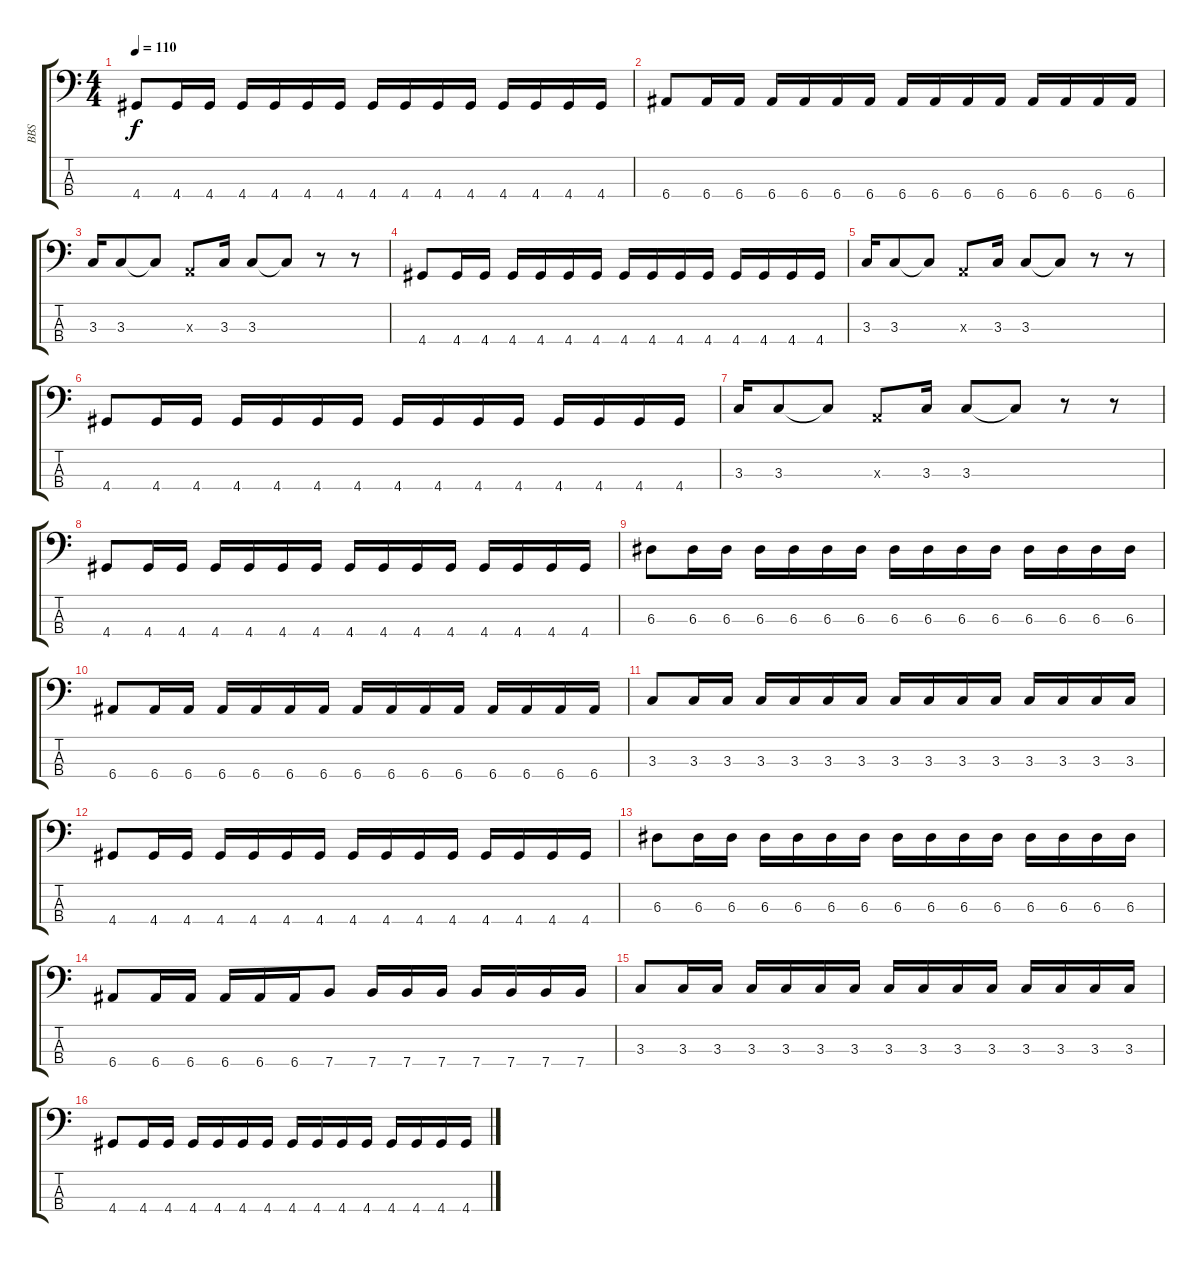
\track ("BBS" "BBS") {instrument electricbassfinger}
\staff {score tabs}
\tuning (G2 D2 A1 E1) {hide}
\ts (4 4)
\tempo 110
\clef f4
\ks c
4.4.8{dy f} 4.4.16 4.4.16 4.4.16 4.4.16 4.4.16 4.4.16 4.4.16 4.4.16 4.4.16 4.4.16 4.4.16 4.4.16 4.4.16 4.4.16 |
6.4.8 6.4.16 6.4.16 6.4.16 6.4.16 6.4.16 6.4.16 6.4.16 6.4.16 6.4.16 6.4.16 6.4.16 6.4.16 6.4.16 6.4.16 |
3.3.16 3.3.8 3.3{t}.8 0.3{x}.8 3.3.16 3.3.8 3.3{t}.8 r.8 r.8 |
4.4.8 4.4.16 4.4.16 4.4.16 4.4.16 4.4.16 4.4.16 4.4.16 4.4.16 4.4.16 4.4.16 4.4.16 4.4.16 4.4.16 4.4.16 |
3.3.16 3.3.8 3.3{t}.8 0.3{x}.8 3.3.16 3.3.8 3.3{t}.8 r.8 r.8 |
4.4.8 4.4.16 4.4.16 4.4.16 4.4.16 4.4.16 4.4.16 4.4.16 4.4.16 4.4.16 4.4.16 4.4.16 4.4.16 4.4.16 4.4.16 |
3.3.16 3.3.8 3.3{t}.8 0.3{x}.8 3.3.16 3.3.8 3.3{t}.8 r.8 r.8 |
4.4.8 4.4.16 4.4.16 4.4.16 4.4.16 4.4.16 4.4.16 4.4.16 4.4.16 4.4.16 4.4.16 4.4.16 4.4.16 4.4.16 4.4.16 |
6.3.8 6.3.16 6.3.16 6.3.16 6.3.16 6.3.16 6.3.16 6.3.16 6.3.16 6.3.16 6.3.16 6.3.16 6.3.16 6.3.16 6.3.16 |
6.4.8 6.4.16 6.4.16 6.4.16 6.4.16 6.4.16 6.4.16 6.4.16 6.4.16 6.4.16 6.4.16 6.4.16 6.4.16 6.4.16 6.4.16 |
3.3.8 3.3.16 3.3.16 3.3.16 3.3.16 3.3.16 3.3.16 3.3.16 3.3.16 3.3.16 3.3.16 3.3.16 3.3.16 3.3.16 3.3.16 |
4.4.8 4.4.16 4.4.16 4.4.16 4.4.16 4.4.16 4.4.16 4.4.16 4.4.16 4.4.16 4.4.16 4.4.16 4.4.16 4.4.16 4.4.16 |
6.3.8 6.3.16 6.3.16 6.3.16 6.3.16 6.3.16 6.3.16 6.3.16 6.3.16 6.3.16 6.3.16 6.3.16 6.3.16 6.3.16 6.3.16 |
6.4.8 6.4.16 6.4.16 6.4.16 6.4.16 6.4.16 7.4.8 7.4.16 7.4.16 7.4.16 7.4.16 7.4.16 7.4.16 7.4.16 |
3.3.8 3.3.16 3.3.16 3.3.16 3.3.16 3.3.16 3.3.16 3.3.16 3.3.16 3.3.16 3.3.16 3.3.16 3.3.16 3.3.16 3.3.16 |
4.4.8 4.4.16 4.4.16 4.4.16 4.4.16 4.4.16 4.4.16 4.4.16 4.4.16 4.4.16 4.4.16 4.4.16 4.4.16 4.4.16 4.4.16
